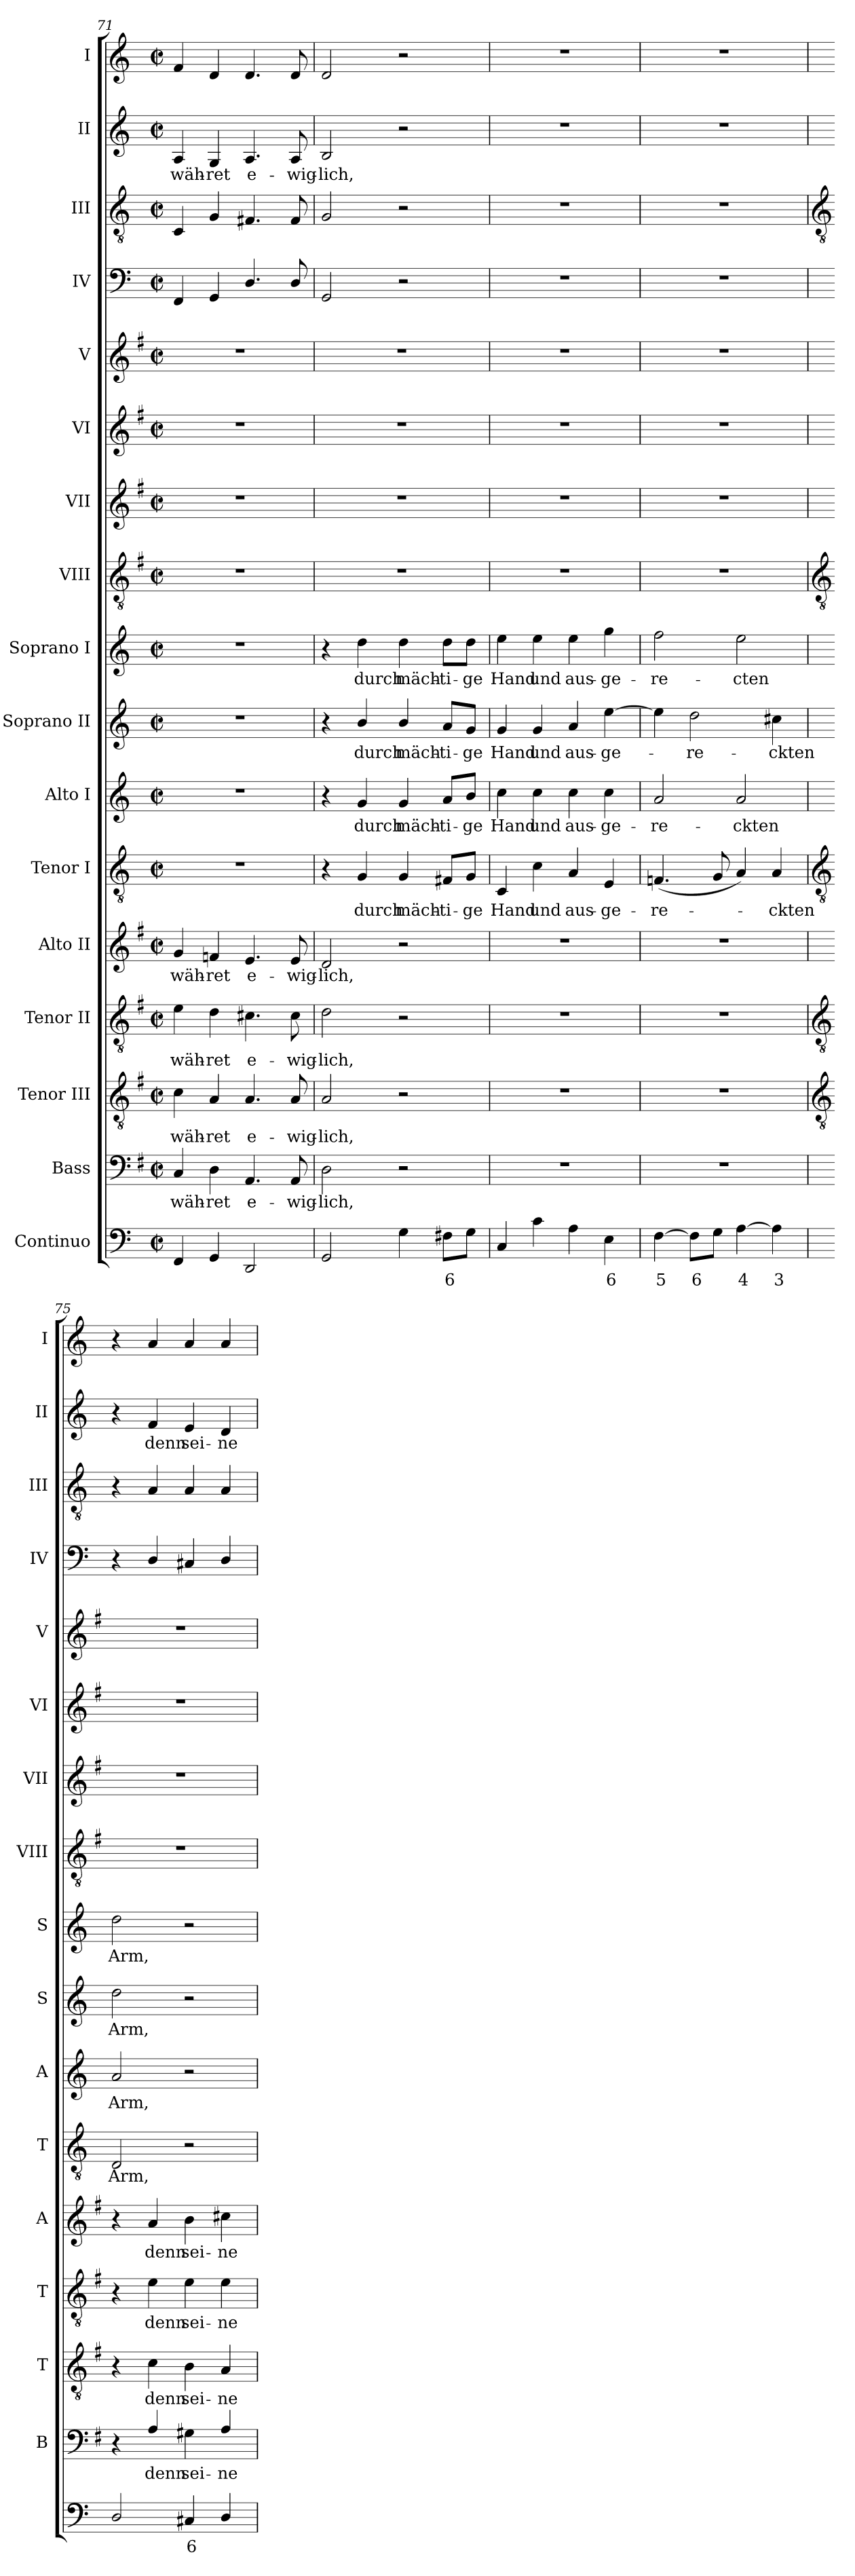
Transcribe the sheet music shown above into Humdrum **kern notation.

**kern	**text	**kern	**text	**kern	**text	**kern	**text	**kern	**text	**kern	**text	**kern	**text	**kern	**text	**kern	**text	**kern	**kern	**kern	**kern	**kern	**kern	**kern	**text	**kern
*part17	*part17	*part16	*part16	*part15	*part15	*part14	*part14	*part13	*part13	*part12	*part12	*part11	*part11	*part10	*part10	*part9	*part9	*part8	*part7	*part6	*part5	*part4	*part3	*part2	*part2	*part1
*staff17	*staff17	*staff16	*staff16	*staff15	*staff15	*staff14	*staff14	*staff13	*staff13	*staff12	*staff12	*staff11	*staff11	*staff10	*staff10	*staff9	*staff9	*staff8	*staff7	*staff6	*staff5	*staff4	*staff3	*staff2	*staff2	*staff1
*I"Continuo	*	*I"Bass	*	*I"Tenor III	*	*I"Tenor II	*	*I"Alto II	*	*I"Tenor I	*	*I"Alto I	*	*I"Soprano II	*	*I"Soprano I	*	*I"VIII	*I"VII	*I"VI	*I"V	*I"IV	*I"III	*I"II	*	*I"I
*	*	*I'B	*	*I'T	*	*I'T	*	*I'A	*	*I'T	*	*I'A	*	*I'S	*	*I'S	*	*I'VIII	*I'VII	*I'VI	*I'V	*I'IV	*I'III	*I'II	*	*I'I
*clefF4	*	*clefF4	*	*clefGv2	*	*clefGv2	*	*clefG2	*	*clefGv2	*	*clefG2	*	*clefG2	*	*clefG2	*	*clefGv2	*clefG2	*clefG2	*clefG2	*clefF4	*clefGv2	*clefG2	*	*clefG2
*	*	*ITrd4c7	*	*ITrd4c7	*	*ITrd4c7	*	*ITrd4c7	*	*	*	*	*	*	*	*	*	*ITrd4c7	*ITrd4c7	*ITrd4c7	*ITrd4c7	*	*	*	*	*
*k[]	*	*k[]	*	*k[]	*	*k[]	*	*k[]	*	*k[]	*	*k[]	*	*k[]	*	*k[]	*	*k[]	*k[]	*k[]	*k[]	*k[]	*k[]	*k[]	*	*k[]
*C:	*	*C:	*	*C:	*	*C:	*	*C:	*	*C:	*	*C:	*	*C:	*	*C:	*	*C:	*C:	*C:	*C:	*C:	*C:	*C:	*	*C:
*M2/2	*	*M2/2	*	*M2/2	*	*M2/2	*	*M2/2	*	*M2/2	*	*M2/2	*	*M2/2	*	*M2/2	*	*M2/2	*M2/2	*M2/2	*M2/2	*M2/2	*M2/2	*M2/2	*	*M2/2
*met(c|)	*	*met(c|)	*	*met(c|)	*	*met(c|)	*	*met(c|)	*	*met(c|)	*	*met(c|)	*	*met(c|)	*	*met(c|)	*	*met(c|)	*met(c|)	*met(c|)	*met(c|)	*met(c|)	*met(c|)	*met(c|)	*	*met(c|)
=71	=71	=71	=71	=71	=71	=71	=71	=71	=71	=71	=71	=71	=71	=71	=71	=71	=71	=71	=71	=71	=71	=71	=71	=71	=71	=71
!	!	!	!LO:LY:b	!	!LO:LY:b	!	!LO:LY:b	!	!LO:LY:b	!	!	!	!	!	!	!	!	!	!	!	!	!	!	!	!LO:LY:b	!
4FF	.	4FF	wäh-	4F	wäh-	4A	wäh-	4c	wäh-	1r	.	1r	.	1r	.	1r	.	1r	1r	1r	1r	4FF	4C	4A	wäh-	4f
!	!	!	!LO:LY:b	!	!LO:LY:b	!	!LO:LY:b	!	!LO:LY:b	!	!	!	!	!	!	!	!	!	!	!	!	!	!	!	!LO:LY:b	!
4GG	.	4GG	-ret	4D	-ret	4G	-ret	4B-X	-ret	.	.	.	.	.	.	.	.	.	.	.	.	4GG	4G	4G	-ret	4d
!	!	!	!LO:LY:b	!	!LO:LY:b	!	!LO:LY:b	!	!LO:LY:b	!	!	!	!	!	!	!	!	!	!	!	!	!	!	!	!LO:LY:b	!
2DD	.	4.DD	e-	4.D	e-	4.F#X	e-	4.A	e-	.	.	.	.	.	.	.	.	.	.	.	.	4.D/	4.F#X	4.A	e-	4.d
!	!	!	!LO:LY:b	!	!LO:LY:b	!	!LO:LY:b	!	!LO:LY:b	!	!	!	!	!	!	!	!	!	!	!	!	!	!	!	!LO:LY:b	!
.	.	8DD	-wig-	8D	-wig-	8F#	-wig-	8A	-wig-	.	.	.	.	.	.	.	.	.	.	.	.	8D/	8F#	8A	-wig-	8d
=72	=72	=72	=72	=72	=72	=72	=72	=72	=72	=72	=72	=72	=72	=72	=72	=72	=72	=72	=72	=72	=72	=72	=72	=72	=72	=72
!	!	!	!LO:LY:b	!	!LO:LY:b	!	!LO:LY:b	!	!LO:LY:b	!	!	!	!	!	!	!	!	!	!	!	!	!	!	!	!LO:LY:b	!
2GG	.	2GG	-lich,	2D	-lich,	2G	-lich,	2G	-lich,	4r	.	4r	.	4r	.	4r	.	1r	1r	1r	1r	2GG	2G	2B	-lich,	2d
!	!	!	!	!	!	!	!	!	!	!	!LO:LY:b	!	!LO:LY:b	!	!LO:LY:b	!	!LO:LY:b	!	!	!	!	!	!	!	!	!
.	.	.	.	.	.	.	.	.	.	4G	durch	4g	durch	4b/	durch	4dd	durch	.	.	.	.	.	.	.	.	.
!	!	!	!	!	!	!	!	!	!	!	!LO:LY:b	!	!LO:LY:b	!	!LO:LY:b	!	!LO:LY:b	!	!	!	!	!	!	!	!	!
4G	.	2r	.	2r	.	2r	.	2r	.	4G	mäch-	4g	mäch-	4b/	mäch-	4dd	mäch-	.	.	.	.	2r	2r	2r	.	2r
!	!LO:LY:b	!	!	!	!	!	!	!	!	!	!LO:LY:b	!	!LO:LY:b	!	!LO:LY:b	!	!LO:LY:b	!	!	!	!	!	!	!	!	!
8F#XL	6	.	.	.	.	.	.	.	.	8F#X/L	-ti-	8a/L	-ti-	8a/L	-ti-	8dd\L	-ti-	.	.	.	.	.	.	.	.	.
!	!	!	!	!	!	!	!	!	!	!	!LO:LY:b	!	!LO:LY:b	!	!LO:LY:b	!	!LO:LY:b	!	!	!	!	!	!	!	!	!
8GJ	.	.	.	.	.	.	.	.	.	8G/J	-ge	8b/J	-ge	8g/J	-ge	8dd\J	-ge	.	.	.	.	.	.	.	.	.
=73	=73	=73	=73	=73	=73	=73	=73	=73	=73	=73	=73	=73	=73	=73	=73	=73	=73	=73	=73	=73	=73	=73	=73	=73	=73	=73
!	!	!	!	!	!	!	!	!	!	!	!LO:LY:b	!	!LO:LY:b	!	!LO:LY:b	!	!LO:LY:b	!	!	!	!	!	!	!	!	!
4C	.	1r	.	1r	.	1r	.	1r	.	4C	Hand	4cc	Hand	4g	Hand	4ee	Hand	1r	1r	1r	1r	1r	1r	1r	.	1r
!	!	!	!	!	!	!	!	!	!	!	!LO:LY:b	!	!LO:LY:b	!	!LO:LY:b	!	!LO:LY:b	!	!	!	!	!	!	!	!	!
4c	.	.	.	.	.	.	.	.	.	4c	und	4cc	und	4g	und	4ee	und	.	.	.	.	.	.	.	.	.
!	!	!	!	!	!	!	!	!	!	!	!LO:LY:b	!	!LO:LY:b	!	!LO:LY:b	!	!LO:LY:b	!	!	!	!	!	!	!	!	!
4A	.	.	.	.	.	.	.	.	.	4A	aus-	4cc	aus-	4a	aus-	4ee	aus-	.	.	.	.	.	.	.	.	.
!	!LO:LY:b	!	!	!	!	!	!	!	!	!	!LO:LY:b	!	!LO:LY:b	!	!LO:LY:b	!	!LO:LY:b	!	!	!	!	!	!	!	!	!
4E	6	.	.	.	.	.	.	.	.	4E	-ge-	4cc	-ge-	[4ee	-ge-	4gg	-ge-	.	.	.	.	.	.	.	.	.
=74	=74	=74	=74	=74	=74	=74	=74	=74	=74	=74	=74	=74	=74	=74	=74	=74	=74	=74	=74	=74	=74	=74	=74	=74	=74	=74
!	!LO:LY:b	!	!	!	!	!	!	!	!	!	!LO:LY:b	!	!LO:LY:b	!	!	!	!LO:LY:b	!	!	!	!	!	!	!	!	!
[4F	5	1r	.	1r	.	1r	.	1r	.	(<4.Fn	-re-	2a	-re-	4ee]	.	2ff	-re-	1r	1r	1r	1r	1r	1r	1r	.	1r
!	!LO:LY:b	!	!	!	!	!	!	!	!	!	!	!	!	!	!LO:LY:b	!	!	!	!	!	!	!	!	!	!	!
8FL]	6	.	.	.	.	.	.	.	.	.	.	.	.	2dd	re-	.	.	.	.	.	.	.	.	.	.	.
8GJ	.	.	.	.	.	.	.	.	.	8G	.	.	.	.	.	.	.	.	.	.	.	.	.	.	.	.
!	!LO:LY:b	!	!	!	!	!	!	!	!	!	!	!	!LO:LY:b	!	!	!	!LO:LY:b	!	!	!	!	!	!	!	!	!
[4A	4	.	.	.	.	.	.	.	.	4A)	.	2a	-ckten	.	.	2ee	-cten	.	.	.	.	.	.	.	.	.
!	!LO:LY:b	!	!	!	!	!	!	!	!	!	!LO:LY:b	!	!	!	!LO:LY:b	!	!	!	!	!	!	!	!	!	!	!
4A]	3	.	.	.	.	.	.	.	.	4A	ckten	.	.	4cc#X	-ckten	.	.	.	.	.	.	.	.	.	.	.
!!LO:LB:g=z
=75	=75	=75	=75	=75	=75	=75	=75	=75	=75	=75	=75	=75	=75	=75	=75	=75	=75	=75	=75	=75	=75	=75	=75	=75	=75	=75
*	*	*	*	*clefGv2	*	*clefGv2	*	*	*	*clefGv2	*	*	*	*	*	*	*	*clefGv2	*	*	*	*	*clefGv2	*	*	*
!	!	!	!	!	!	!	!	!	!	!	!LO:LY:b	!	!LO:LY:b	!	!LO:LY:b	!	!LO:LY:b	!	!	!	!	!	!	!	!	!
2D/	.	4r	.	4r	.	4r	.	4r	.	2D	Arm,	2a	Arm,	2dd	Arm,	2dd	Arm,	1r	1r	1r	1r	4r	4r	4r	.	4r
!	!	!	!LO:LY:b	!	!LO:LY:b	!	!LO:LY:b	!	!LO:LY:b	!	!	!	!	!	!	!	!	!	!	!	!	!	!	!	!LO:LY:b	!
.	.	4D/	denn	4F	denn	4A	denn	4d	denn	.	.	.	.	.	.	.	.	.	.	.	.	4D/	4A	4f	denn	4a
!	!LO:LY:b	!	!LO:LY:b	!	!LO:LY:b	!	!LO:LY:b	!	!LO:LY:b	!	!	!	!	!	!	!	!	!	!	!	!	!	!	!	!LO:LY:b	!
4C#X/	6	4C#X	sei-	4E	sei-	4A	sei-	4e	sei-	2r	.	2r	.	2r	.	2r	.	.	.	.	.	4C#X	4A	4e	sei-	4a
!	!	!	!LO:LY:b	!	!LO:LY:b	!	!LO:LY:b	!	!LO:LY:b	!	!	!	!	!	!	!	!	!	!	!	!	!	!	!	!LO:LY:b	!
4D/	.	4D/	-ne	4D	-ne	4A	-ne	4f#X	-ne	.	.	.	.	.	.	.	.	.	.	.	.	4D/	4A	4d	-ne	4a
=	=	=	=	=	=	=	=	=	=	=	=	=	=	=	=	=	=	=	=	=	=	=	=	=	=	=
*-	*-	*-	*-	*-	*-	*-	*-	*-	*-	*-	*-	*-	*-	*-	*-	*-	*-	*-	*-	*-	*-	*-	*-	*-	*-	*-
